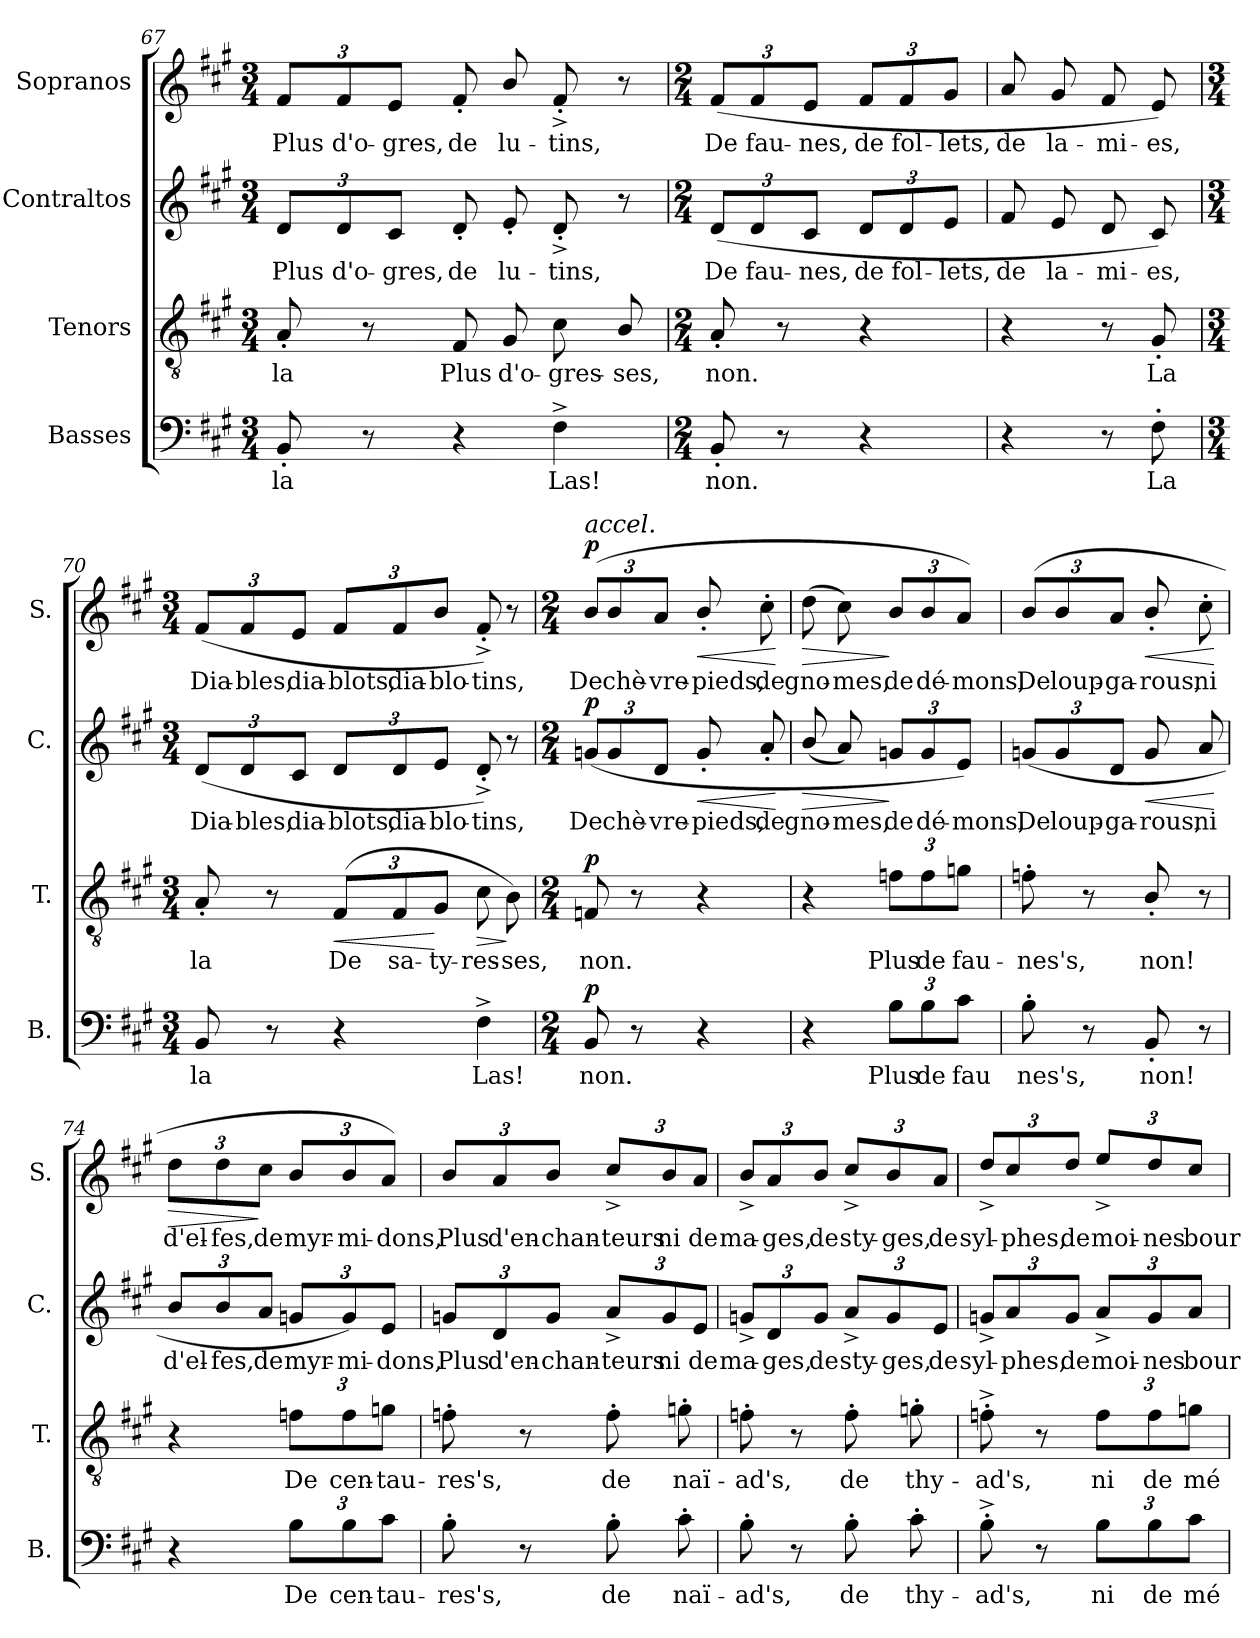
**kern	**text	**dynam	**kern	**text	**dynam	**kern	**text	**dynam	**kern	**text	**dynam
*part4	*part4	*part4	*part3	*part3	*part3	*part2	*part2	*part2	*part1	*part1	*part1
*staff4	*staff4	*staff4	*staff3	*staff3	*staff3	*staff2	*staff2	*staff2	*staff1	*staff1	*staff1
*I"Basses	*	*	*I"Tenors	*	*	*I"Contraltos	*	*	*I"Sopranos	*	*
*I'B.	*	*	*I'T.	*	*	*I'C.	*	*	*I'S.	*	*
!!LO:PB:g=z
*clefF4	*	*	*clefGv2	*	*	*clefG2	*	*	*clefG2	*	*
*	*	*	*ITrd7c12	*	*	*	*	*	*	*	*
*k[f#c#g#]	*	*	*k[f#c#g#]	*	*	*k[f#c#g#]	*	*	*k[f#c#g#]	*	*
*A:	*	*	*A:	*	*	*A:	*	*	*A:	*	*
*M3/4	*	*	*M3/4	*	*	*M3/4	*	*	*M3/4	*	*
=67	=67	=67	=67	=67	=67	=67	=67	=67	=67	=67	=67
!	!LO:LY:b	!	!	!LO:LY:b	!	!	!	!	!	!	!
*	*	*	*	*	*	*Xbrackettup	*	*	*	*	*
!	!	!	!	!	!	!	!LO:LY:b	!	!	!	!
*	*	*	*	*	*	*	*	*	*Xbrackettup	*	*
!	!	!	!	!	!	!	!	!	!	!LO:LY:b	!
8BB'/	la	.	8AA'/	la	.	12d/L	Plus	.	12f#/L	Plus	.
!	!	!	!	!	!	!	!LO:LY:b	!	!	!LO:LY:b	!
.	.	.	.	.	.	12d/	d'o-	.	12f#/	d'o-	.
8r	.	.	8r	.	.	.	.	.	.	.	.
!	!	!	!	!	!	!	!LO:LY:b	!	!	!LO:LY:b	!
.	.	.	.	.	.	12c#/J	-gres,	.	12e/J	-gres,	.
!	!	!	!	!LO:LY:b	!	!	!LO:LY:b	!	!	!LO:LY:b	!
4r	.	.	8FF#/	Plus	.	8d'/	de	.	8f#'/	de	.
!	!	!	!	!LO:LY:b	!	!	!LO:LY:b	!	!	!LO:LY:b	!
.	.	.	8GG#/	d'o-	.	8e'/	lu-	.	8b/	lu-	.
!	!LO:LY:b	!	!	!LO:LY:b	!	!	!LO:LY:b	!	!	!LO:LY:b	!
4F#^\	Las!	.	8C#\	-gres-	.	8d'^/	-tins,	.	8f#'^/	-tins,	.
!	!	!	!	!LO:LY:b	!	!	!	!	!	!	!
.	.	.	8BB/	-ses,	.	8r	.	.	8r	.	.
=68	=68	=68	=68	=68	=68	=68	=68	=68	=68	=68	=68
*M2/4	*	*	*M2/4	*	*	*M2/4	*	*	*M2/4	*	*
!	!LO:LY:b	!	!	!LO:LY:b	!	!	!LO:LY:b	!	!	!LO:LY:b	!
8BB'/	non.	.	8AA'/	non.	.	(>12d/L	De	.	(>12f#/L	De	.
!	!	!	!	!	!	!	!LO:LY:b	!	!	!LO:LY:b	!
.	.	.	.	.	.	12d/	fau-	.	12f#/	fau-	.
8r	.	.	8r	.	.	.	.	.	.	.	.
!	!	!	!	!	!	!	!LO:LY:b	!	!	!LO:LY:b	!
.	.	.	.	.	.	12c#/J	-nes,	.	12e/J	-nes,	.
!	!	!	!	!	!	!	!LO:LY:b	!	!	!LO:LY:b	!
4r	.	.	4r	.	.	12d/L	de	.	12f#/L	de	.
!	!	!	!	!	!	!	!LO:LY:b	!	!	!LO:LY:b	!
.	.	.	.	.	.	12d/	fol-	.	12f#/	fol-	.
!	!	!	!	!	!	!	!LO:LY:b	!	!	!LO:LY:b	!
.	.	.	.	.	.	12e/J	-lets,	.	12g#/J	-lets,	.
=69	=69	=69	=69	=69	=69	=69	=69	=69	=69	=69	=69
!	!	!	!	!	!	!	!LO:LY:b	!	!	!LO:LY:b	!
4r	.	.	4r	.	.	8f#/	de	.	8a/	de	.
!	!	!	!	!	!	!	!LO:LY:b	!	!	!LO:LY:b	!
.	.	.	.	.	.	8e/	la-	.	8g#/	la-	.
!	!	!	!	!	!	!	!LO:LY:b	!	!	!LO:LY:b	!
8r	.	.	8r	.	.	8d/	-mi-	.	8f#/	-mi-	.
!	!LO:LY:b	!	!	!LO:LY:b	!	!	!LO:LY:b	!	!	!LO:LY:b	!
8F#'\	La	.	8GG#'/	La	.	8c#/)	-es,	.	8e/)	-es,	.
!!LO:LB:g=z
=70	=70	=70	=70	=70	=70	=70	=70	=70	=70	=70	=70
*M3/4	*	*	*M3/4	*	*	*M3/4	*	*	*M3/4	*	*
!	!LO:LY:b	!	!	!LO:LY:b	!	!	!LO:LY:b	!	!	!LO:LY:b	!
8BB/	la	.	8AA'/	la	.	(>12d/L	Dia-	.	(>12f#/L	Dia-	.
!	!	!	!	!	!	!	!LO:LY:b	!	!	!LO:LY:b	!
.	.	.	.	.	.	12d/	-bles,	.	12f#/	-bles,	.
8r	.	.	8r	.	.	.	.	.	.	.	.
!	!	!	!	!	!	!	!LO:LY:b	!	!	!LO:LY:b	!
.	.	.	.	.	.	12c#/J	dia-	.	12e/J	dia-	.
*	*	*	*Xbrackettup	*	*	*	*	*	*	*	*
!	!	!	!	!LO:LY:b	!LO:HP:b	!	!LO:LY:b	!	!	!LO:LY:b	!
4r	.	.	(>12FF#/L	De	<	12d/L	-blots,	.	12f#/L	-blots,	.
!	!	!	!	!LO:LY:b	!	!	!LO:LY:b	!	!	!LO:LY:b	!
.	.	.	12FF#/	sa-	.	12d/	dia-	.	12f#/	dia-	.
!	!	!	!	!LO:LY:b	!	!	!LO:LY:b	!	!	!LO:LY:b	!
.	.	.	12GG#/J	-ty-	[	12e/J	-blo-	.	12b/J	-blo-	.
!	!LO:LY:b	!	!	!LO:LY:b	!LO:HP:b	!	!LO:LY:b	!	!	!LO:LY:b	!
4F#^\	Las!	.	8C#\	-res-	>	8d'^/)	-tins,	.	8f#'^/)	-tins,	.
!	!	!	!	!LO:LY:b	!	!	!	!	!	!	!
.	.	.	8BB\)	-ses,	]	8r	.	.	8r	.	.
=71	=71	=71	=71	=71	=71	=71	=71	=71	=71	=71	=71
*M2/4	*	*	*M2/4	*	*	*M2/4	*	*	*M2/4	*	*
!	!	!	!	!	!	!	!	!	!LO:TX:a:i:t=accel.	!	!
!	!LO:LY:b	!LO:DY:a	!	!LO:LY:b	!LO:DY:a	!	!LO:LY:b	!LO:DY:a	!	!LO:LY:b	!LO:DY:a
8BB/	non.	p	8FFn/	non.	p	(>12gn/L	De	p	(>12b/L	De	p
!	!	!	!	!	!	!	!LO:LY:b	!	!	!LO:LY:b	!
.	.	.	.	.	.	12g/	chè-	.	12b/	chè-	.
8r	.	.	8r	.	.	.	.	.	.	.	.
!	!	!	!	!	!	!	!LO:LY:b	!	!	!LO:LY:b	!
.	.	.	.	.	.	12d/J	-vre-	.	12a/J	-vre-	.
!	!	!	!	!	!	!	!LO:LY:b	!LO:HP:b	!	!LO:LY:b	!LO:HP:b
4r	.	.	4r	.	.	8g'/	-pieds,	<	8b'/	-pieds,	<
!	!	!	!	!	!	!	!LO:LY:b	!	!	!LO:LY:b	!
.	.	.	.	.	.	8a'/	de	.	8cc#'\	de	.
.	.	.	.	.	.	.	.	[	.	.	[
=72	=72	=72	=72	=72	=72	=72	=72	=72	=72	=72	=72
!	!	!	!	!	!	!	!LO:LY:b	!LO:HP:b	!	!LO:LY:b	!LO:HP:b
4r	.	.	4r	.	.	(<8b/	gno-	>	(>8dd\	gno-	>
!	!	!	!	!	!	!	!LO:LY:b	!	!	!LO:LY:b	!
.	.	.	.	.	.	8a/)	-mes,	.	8cc#\)	-mes,	.
*Xbrackettup	*	*	*	*	*	*	*	*	*	*	*
!	!LO:LY:b	!	!	!LO:LY:b	!	!	!LO:LY:b	!	!	!LO:LY:b	!
12B\L	Plus	.	12Fn\L	Plus	.	12gn/L	de	]	12b/L	de	]
!	!LO:LY:b	!	!	!LO:LY:b	!	!	!LO:LY:b	!	!	!LO:LY:b	!
12B\	de	.	12F\	de	.	12g/	dé-	.	12b/	dé-	.
!	!LO:LY:b	!	!	!LO:LY:b	!	!	!LO:LY:b	!	!	!LO:LY:b	!
12c#\J	fau	.	12Gn\J	fau-	.	12e/J)	-mons,	.	12a/J)	-mons,	.
!!LO:LB:g=z
=73	=73	=73	=73	=73	=73	=73	=73	=73	=73	=73	=73
!	!LO:LY:b	!	!	!LO:LY:b	!	!	!LO:LY:b	!	!	!LO:LY:b	!
8B'\	nes's,	.	8Fn'\	-nes's,	.	(>12gn/L	De	.	(>12b/L	De	.
!	!	!	!	!	!	!	!LO:LY:b	!	!	!LO:LY:b	!
.	.	.	.	.	.	12g/	loup-	.	12b/	loup-	.
8r	.	.	8r	.	.	.	.	.	.	.	.
!	!	!	!	!	!	!	!LO:LY:b	!	!	!LO:LY:b	!
.	.	.	.	.	.	12d/J	-ga-	.	12a/J	-ga-	.
!	!LO:LY:b	!	!	!LO:LY:b	!	!	!LO:LY:b	!LO:HP:b	!	!LO:LY:b	!LO:HP:b
8BB'/	non!	.	8BB'/	non!	.	8g/	-rous,	<	8b'/	-rous,	<
!	!	!	!	!	!	!	!LO:LY:b	!	!	!LO:LY:b	!
8r	.	.	8r	.	.	8a/	ni	.	8cc#'\	ni	.
.	.	.	.	.	.	.	.	[	.	.	[
=74	=74	=74	=74	=74	=74	=74	=74	=74	=74	=74	=74
!	!	!	!	!	!	!	!LO:LY:b	!	!	!LO:LY:b	!LO:HP:b
4r	.	.	4r	.	.	12b/L	d'el-	.	12dd\L	d'el-	>
!	!	!	!	!	!	!	!LO:LY:b	!	!	!LO:LY:b	!
.	.	.	.	.	.	12b/	-fes,	.	12dd\	-fes,	.
!	!	!	!	!	!	!	!LO:LY:b	!	!	!LO:LY:b	!
.	.	.	.	.	.	12a/J	de	.	12cc#\J	de	]
!	!LO:LY:b	!	!	!LO:LY:b	!	!	!LO:LY:b	!	!	!LO:LY:b	!
12B\L	De	.	12Fn\L	De	.	12gn/L	myr-	.	12b/L	myr-	.
!	!LO:LY:b	!	!	!LO:LY:b	!	!	!LO:LY:b	!	!	!LO:LY:b	!
12B\	cen-	.	12F\	cen-	.	12g/)	-mi-	.	12b/	-mi-	.
!	!LO:LY:b	!	!	!LO:LY:b	!	!	!LO:LY:b	!	!	!LO:LY:b	!
12c#\J	-tau-	.	12Gn\J	-tau-	.	12e/J	-dons,	.	12a/J)	-dons,	.
=75	=75	=75	=75	=75	=75	=75	=75	=75	=75	=75	=75
!	!LO:LY:b	!	!	!LO:LY:b	!	!	!LO:LY:b	!	!	!LO:LY:b	!
8B'\	-res's,	.	8Fn'\	-res's,	.	12gn/L	Plus	.	12b/L	Plus	.
!	!	!	!	!	!	!	!LO:LY:b	!	!	!LO:LY:b	!
.	.	.	.	.	.	12d/	d'en-	.	12a/	d'en-	.
8r	.	.	8r	.	.	.	.	.	.	.	.
!	!	!	!	!	!	!	!LO:LY:b	!	!	!LO:LY:b	!
.	.	.	.	.	.	12g/J	-chan-	.	12b/J	-chan-	.
!	!LO:LY:b	!	!	!LO:LY:b	!	!	!LO:LY:b	!	!	!LO:LY:b	!
8B'\	de	.	8F'\	de	.	12a^/L	-teurs	.	12cc#^/L	-teurs	.
!	!	!	!	!	!	!	!LO:LY:b	!	!	!LO:LY:b	!
.	.	.	.	.	.	12g/	ni	.	12b/	ni	.
!	!LO:LY:b	!	!	!LO:LY:b	!	!	!	!	!	!	!
8c#'\	naï-	.	8Gn'\	naï-	.	.	.	.	.	.	.
!	!	!	!	!	!	!	!LO:LY:b	!	!	!LO:LY:b	!
.	.	.	.	.	.	12e/J	de	.	12a/J	de	.
=76	=76	=76	=76	=76	=76	=76	=76	=76	=76	=76	=76
!	!LO:LY:b	!	!	!LO:LY:b	!	!	!LO:LY:b	!	!	!LO:LY:b	!
8B'\	-ad's,	.	8Fn'\	-ad's,	.	12gn^/L	ma-	.	12b^/L	ma-	.
!	!	!	!	!	!	!	!LO:LY:b	!	!	!LO:LY:b	!
.	.	.	.	.	.	12d/	-ges,	.	12a/	-ges,	.
8r	.	.	8r	.	.	.	.	.	.	.	.
!	!	!	!	!	!	!	!LO:LY:b	!	!	!LO:LY:b	!
.	.	.	.	.	.	12g/J	de	.	12b/J	de	.
!	!LO:LY:b	!	!	!LO:LY:b	!	!	!LO:LY:b	!	!	!LO:LY:b	!
8B'\	de	.	8F'\	de	.	12a^/L	sty-	.	12cc#^/L	sty-	.
!	!	!	!	!	!	!	!LO:LY:b	!	!	!LO:LY:b	!
.	.	.	.	.	.	12g/	-ges,	.	12b/	-ges,	.
!	!LO:LY:b	!	!	!LO:LY:b	!	!	!	!	!	!	!
8c#'\	thy-	.	8Gn'\	thy-	.	.	.	.	.	.	.
!	!	!	!	!	!	!	!LO:LY:b	!	!	!LO:LY:b	!
.	.	.	.	.	.	12e/J	de	.	12a/J	de	.
!!LO:PB:g=z
=77	=77	=77	=77	=77	=77	=77	=77	=77	=77	=77	=77
!	!LO:LY:b	!	!	!LO:LY:b	!	!	!LO:LY:b	!	!	!LO:LY:b	!
8B'^\	-ad's,	.	8Fn'^\	-ad's,	.	12gn^/L	syl-	.	12dd^/L	syl-	.
!	!	!	!	!	!	!	!LO:LY:b	!	!	!LO:LY:b	!
.	.	.	.	.	.	12a/	-phes,	.	12cc#/	-phes,	.
8r	.	.	8r	.	.	.	.	.	.	.	.
!	!	!	!	!	!	!	!LO:LY:b	!	!	!LO:LY:b	!
.	.	.	.	.	.	12g/J	de	.	12dd/J	de	.
!	!LO:LY:b	!	!	!LO:LY:b	!	!	!LO:LY:b	!	!	!LO:LY:b	!
12B\L	ni	.	12F\L	ni	.	12a^/L	moi-	.	12ee^/L	moi-	.
!	!LO:LY:b	!	!	!LO:LY:b	!	!	!LO:LY:b	!	!	!LO:LY:b	!
12B\	de	.	12F\	de	.	12g/	-nes	.	12dd/	-nes	.
!	!LO:LY:b	!	!	!LO:LY:b	!	!	!LO:LY:b	!	!	!LO:LY:b	!
12c#\J	mé-	.	12Gn\J	mé-	.	12a/J	bour-	.	12cc#/J	bour-	.
=	=	=	=	=	=	=	=	=	=	=	=
*-	*-	*-	*-	*-	*-	*-	*-	*-	*-	*-	*-
